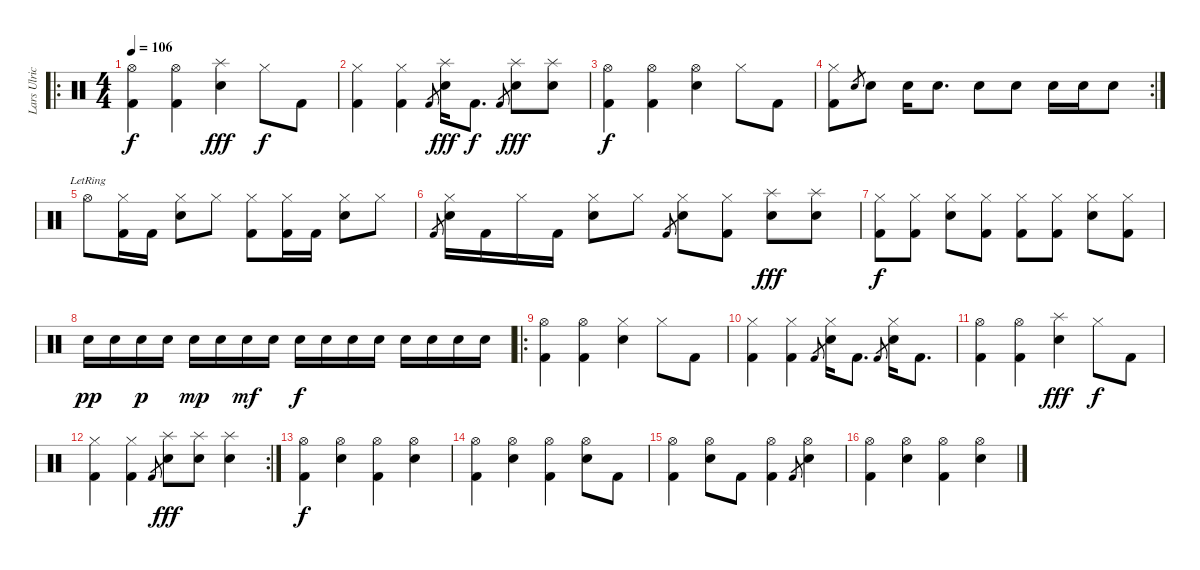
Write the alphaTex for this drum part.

\track ("Lars Ulrich" "Lars Ulric") {instrument percussion}
\staff {score}
\articulation defaults
\ro
\ts (4 4)
\tempo 106
\clef neutral
\ks c
("Hi-Hat (open)" "Kick (hit) 2").4{dy f} ("Hi-Hat (open)" "Kick (hit) 2").4 ("Splash (hit)" "Electric Snare (hit)").4{dy fff} "Hi-Hat (closed)".8{dy f} "Kick (hit) 2".8 |
("Hi-Hat (closed)" "Kick (hit) 2").4 ("Hi-Hat (closed)" "Kick (hit) 2").4 "Kick (hit) 2".8{gr} ("Splash (hit)" "Electric Snare (hit)").16{dy fff} "Kick (hit) 2".8{d dy f} "Kick (hit) 2".8{gr} ("Splash (hit)" "Electric Snare (hit)").8{dy fff} ("Splash (hit)" "Electric Snare (hit)").8 |
("Hi-Hat (open)" "Kick (hit) 2").4{dy f} ("Hi-Hat (open)" "Kick (hit) 2").4 ("Hi-Hat (open)" "Electric Snare (hit)").4 "Hi-Hat (closed)".8 "Kick (hit) 2".8 |
\rc 2
("Hi-Hat (closed)" "Kick (hit) 2").8 "Electric Snare (hit)".8{gr} "Electric Snare (hit)".8 "Electric Snare (hit)".16 "Electric Snare (hit)".8{d} "Electric Snare (hit)".8 "Electric Snare (hit)".8 "Electric Snare (hit)".16 "Electric Snare (hit)".16 "Electric Snare (hit)".8 |
"Hi-Hat (open)"{lr}.8 ("Hi-Hat (closed)" "Kick (hit) 2").16 "Kick (hit) 2".16 ("Hi-Hat (closed)" "Electric Snare (hit)").8 "Hi-Hat (closed)".8 ("Hi-Hat (closed)" "Kick (hit) 2").8 ("Hi-Hat (closed)" "Kick (hit) 2").16 "Kick (hit) 2".16 ("Hi-Hat (closed)" "Electric Snare (hit)").8 "Hi-Hat (closed)".8 |
"Kick (hit) 2".8{gr} ("Hi-Hat (closed)" "Electric Snare (hit)").16 "Kick (hit) 2".16 "Hi-Hat (closed)".16 "Kick (hit) 2".16 ("Hi-Hat (closed)" "Electric Snare (hit)").8 "Hi-Hat (closed)".8 "Kick (hit) 2".8{gr} ("Hi-Hat (closed)" "Electric Snare (hit)").8 ("Hi-Hat (closed)" "Kick (hit) 2").8 ("Splash (hit)" "Electric Snare (hit)").8{dy fff} ("Splash (hit)" "Electric Snare (hit)").8 |
("Hi-Hat (closed)" "Kick (hit) 2").8{dy f} ("Hi-Hat (closed)" "Kick (hit) 2").8 ("Hi-Hat (closed)" "Electric Snare (hit)").8 ("Hi-Hat (closed)" "Kick (hit) 2").8 ("Hi-Hat (closed)" "Kick (hit) 2").8 ("Hi-Hat (closed)" "Kick (hit) 2").8 ("Hi-Hat (closed)" "Electric Snare (hit)").8 ("Hi-Hat (closed)" "Kick (hit) 2").8 |
"Electric Snare (hit)".16{dy pp} "Electric Snare (hit)".16 "Electric Snare (hit)".16{dy p} "Electric Snare (hit)".16 "Electric Snare (hit)".16{dy mp} "Electric Snare (hit)".16 "Electric Snare (hit)".16{dy mf} "Electric Snare (hit)".16 "Electric Snare (hit)".16{dy f} "Electric Snare (hit)".16 "Electric Snare (hit)".16 "Electric Snare (hit)".16 "Electric Snare (hit)".16 "Electric Snare (hit)".16 "Electric Snare (hit)".16 "Electric Snare (hit)".16 |
\ro
("Hi-Hat (open)" "Kick (hit) 2").4 ("Hi-Hat (open)" "Kick (hit) 2").4 ("Hi-Hat (closed)" "Electric Snare (hit)").4 "Hi-Hat (closed)".8 "Kick (hit) 2".8 |
("Hi-Hat (closed)" "Kick (hit) 2").4 ("Hi-Hat (closed)" "Kick (hit) 2").4 "Kick (hit) 2".8{gr} ("Hi-Hat (closed)" "Electric Snare (hit)").16 "Kick (hit) 2".8{d} "Kick (hit) 2".8{gr} ("Hi-Hat (closed)" "Electric Snare (hit)").16 "Kick (hit) 2".8{d} |
("Hi-Hat (open)" "Kick (hit) 2").4 ("Hi-Hat (open)" "Kick (hit) 2").4 ("Splash (hit)" "Electric Snare (hit)").4{dy fff} "Hi-Hat (closed)".8{dy f} "Kick (hit) 2".8 |
\rc 2
("Hi-Hat (closed)" "Kick (hit) 2").4 ("Hi-Hat (closed)" "Kick (hit) 2").4 "Kick (hit) 2".8{gr} ("Splash (hit)" "Electric Snare (hit)").8{dy fff} ("Splash (hit)" "Electric Snare (hit)").8 ("Splash (hit)" "Electric Snare (hit)").4 |
("Hi-Hat (open)" "Kick (hit) 2").4{dy f} ("Hi-Hat (open)" "Electric Snare (hit)").4 ("Hi-Hat (open)" "Kick (hit) 2").4 ("Hi-Hat (open)" "Electric Snare (hit)").4 |
("Hi-Hat (open)" "Kick (hit) 2").4 ("Hi-Hat (open)" "Electric Snare (hit)").4 ("Hi-Hat (open)" "Kick (hit) 2").4 ("Hi-Hat (open)" "Electric Snare (hit)").8 "Kick (hit) 2".8 |
("Hi-Hat (open)" "Kick (hit) 2").4 ("Hi-Hat (open)" "Electric Snare (hit)").8 "Kick (hit) 2".8 ("Hi-Hat (open)" "Kick (hit) 2").4 "Kick (hit) 2".8{gr} ("Hi-Hat (open)" "Electric Snare (hit)").4 |
("Hi-Hat (open)" "Kick (hit) 2").4 ("Hi-Hat (open)" "Electric Snare (hit)").4 ("Hi-Hat (open)" "Kick (hit) 2").4 ("Hi-Hat (open)" "Electric Snare (hit)").4
